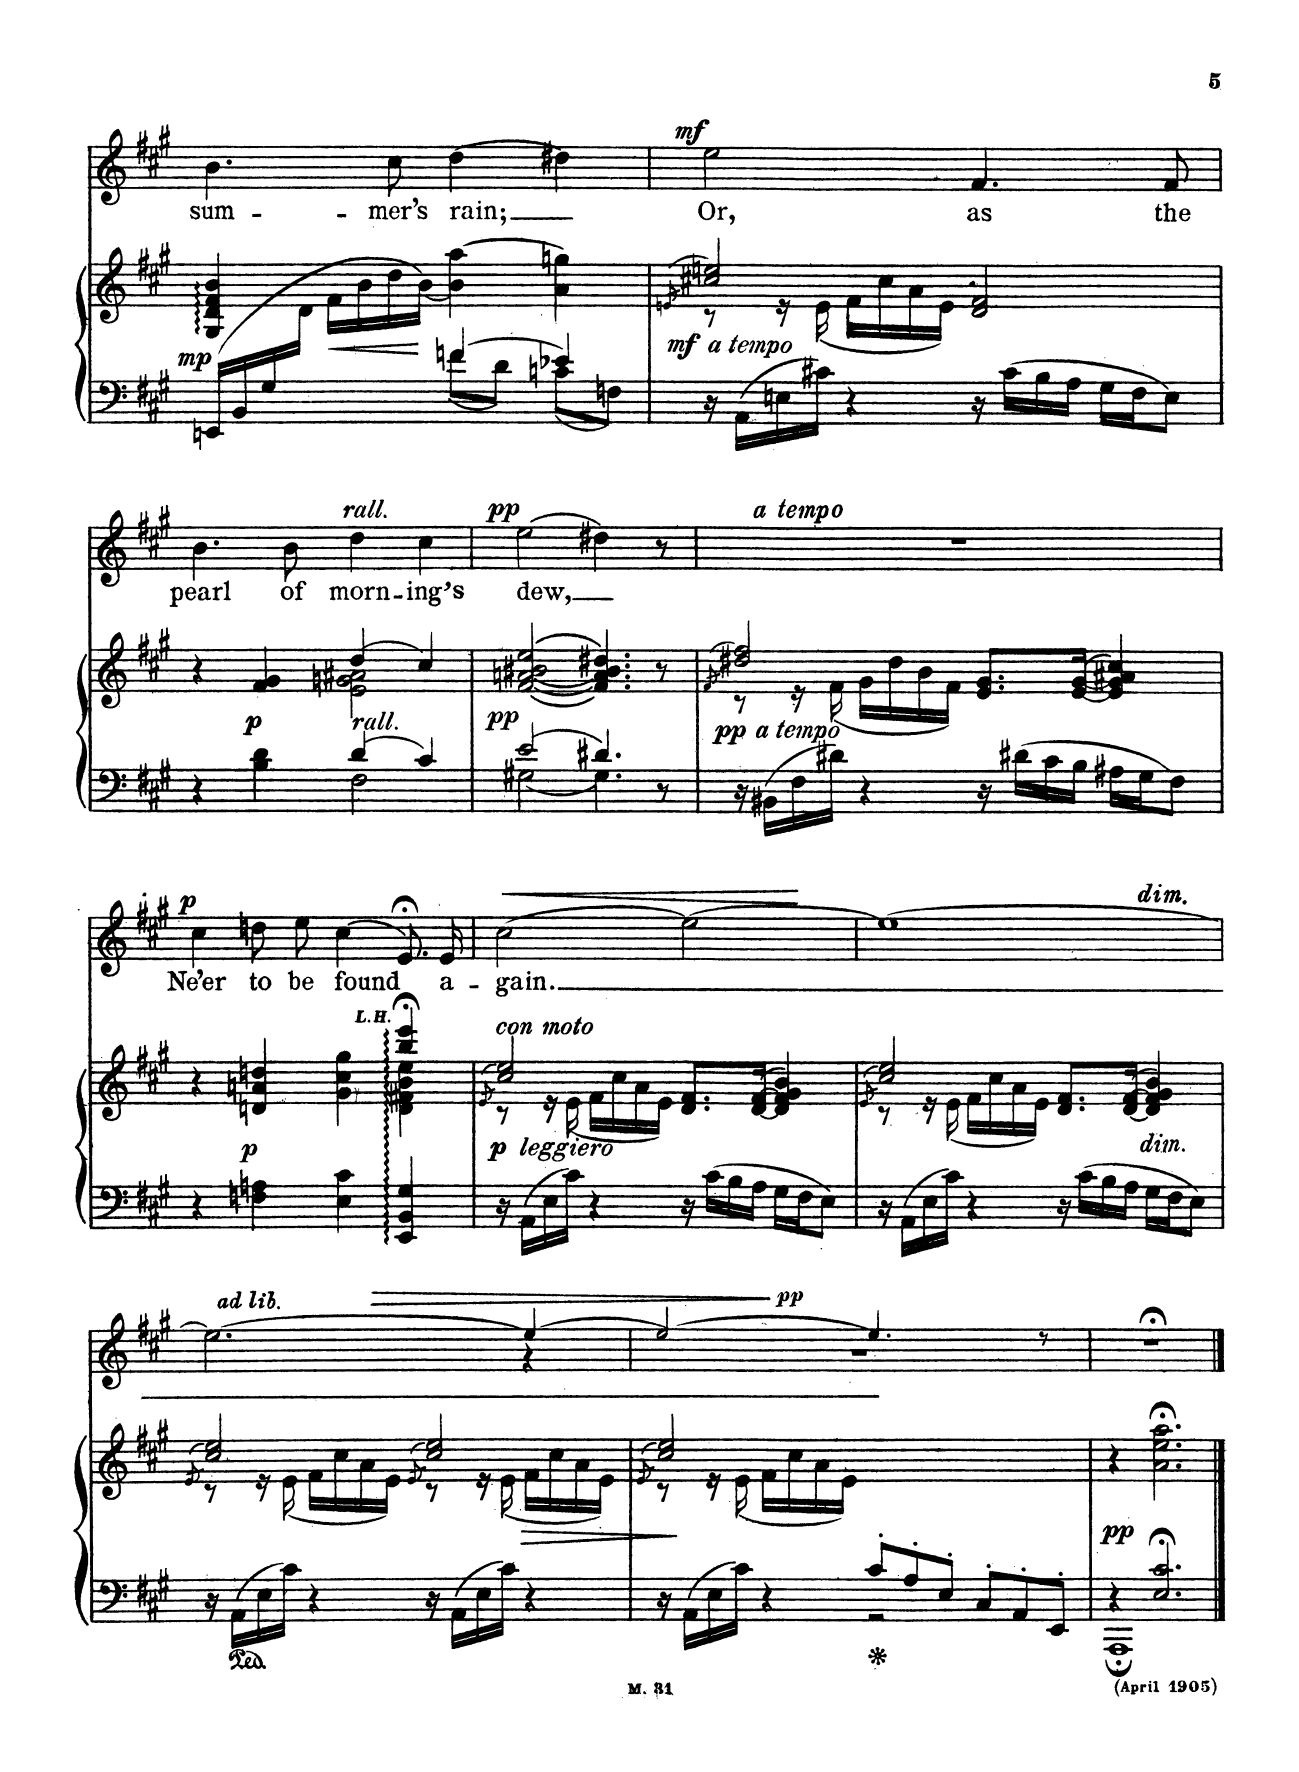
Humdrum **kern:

**kern	**kern	**dynam	**kern	**text	**dynam
*part2	*part2	*part2	*part1	*part1	*part1
*staff3	*staff2	*staff2/3	*staff1	*staff1	*staff1
*I"Piano	*	*	*I"Voice	*	*
*I'Pno	*	*	*	*	*
*clefF4	*clefG2	*	*clefG2	*	*
*k[f#c#g#]	*k[f#c#g#]	*	*k[f#c#g#]	*	*
*M4/4	*M4/4	*	*M4/4	*	*
=33	=33	=33	=33	=33	=33
*^	*^	*	*	*	*
(16EEn/LL	2.ryy	4G#/ 4d/ 4f#/ 4b/	8.ryy	.	4.b\	sum-	.
16BB/	.	.	.	.	.	.	.
16G#/	.	.	.	.	.	.	.
16ryy	.	.	16d\JJ	.	.	.	.
.	.	4ryy	16f#\LL	.	.	.	.
.	.	.	16b\	.	.	.	.
.	.	.	16dd\	.	8cc#\	-mer’s	.
.	.	.	[16b\JJ)	.	.	.	.
8fn\L	.	(4b\] 4aa\	2ryy	.	(4dd\	rain;	.
8d\J	.	.	.	.	.	.	.
8cn\L	4e-X/	4a\ 4ggn\)	.	.	4dd#X\)	.	.
8Fn\J	.	.	.	.	.	.	.
*v	*v	*	*	*	*	*	*
=34	=34	=34	=34	=34	=34	=34
.	(>8qen/	.	.	.	.	.
!	!	!	!LO:DY:b	!	!	!
!	!	!	!LO:DY:n=1:b	!	!	!LO:DY:a
16r	2cc#X/ 2een/)	8r	mf other-dynamics	2ee\	Or,	mf
16AA\LL	.	.	.	.	.	.
16En\	.	16r	.	.	.	.
16c#X\JJ	.	(16e\	.	.	.	.
4r	.	16f#\LL	.	.	.	.
.	.	16cc#\	.	.	.	.
.	.	16a\	.	.	.	.
.	.	16e\JJ)	.	.	.	.
16r	2d/ 2f#/	2ryy	.	4.f#/	as	.
16c#\LL	.	.	.	.	.	.
16B\	.	.	.	.	.	.
16A\JJ	.	.	.	.	.	.
16G#\LL	.	.	.	.	.	.
16F#\J	.	.	.	.	.	.
8E\J	.	.	.	8f#/	the	.
=35	=35	=35	=35	=35	=35	=35
*^	*	*	*	*	*	*
4r	2ryy	4r	2ryy	.	4.b\	pearls	.
!	!	!	!	!LO:DY:b	!	!	!
4B\ 4d\	.	4f#/ 4g#/	.	p	.	.	.
.	.	.	.	.	8b\	of	.
!	!	!	!	!	!LO:TX:i:t=rall.	!	!
!	!	!LO:TX:i:t=rall.	!	!	!	!	!
4d/	2F#\	(4dd/	2e\ 2gn\ 2a#X\	.	4dd\	morn-	.
4c#/	.	4cc#/)	.	.	4cc#\	-ing’s	.
*	*	*v	*v	*	*	*	*
=36	=36	=36	=36	=36	=36	=36
!	!	!	!LO:DY:b	!	!	!LO:DY:a
2e/	[<2G#\	([2f#/ [2an/ [<2b#X/ 2ee/	pp	(2ee\	dew,	pp
4.d#X/	4.G#\]	4.f#/] 4.a/] 4.b#/] 4.dd#X/)	.	4dd#X\)	.	.
.	.	.	.	4r	.	.
8r	8ryy	8r	.	.	.	.
*v	*v	*	*	*	*	*
=37	=37	=37	=37	=37	=37
.	(>8qf#/	.	.	.	.
*	*^	*	*	*	*
!	!	!	!	!LO:TX:i:t=a tempo	!	!
!	!	!	!LO:DY:b	!	!	!
!	!	!	!LO:DY:n=1:b	!	!	!
16r	2dd#X/ 2ff#/)	8r	pp other-dynamics	1r	.	.
16BB#X\LL	.	.	.	.	.	.
16F#\	.	16r	.	.	.	.
16d#X\JJ	.	(16f#\	.	.	.	.
4r	.	16g#\LL	.	.	.	.
.	.	16dd#\	.	.	.	.
.	.	16b\	.	.	.	.
.	.	16f#\JJ)	.	.	.	.
16r	2ryy	8.e/ 8.g#/L	.	.	.	.
16d#X\LL	.	.	.	.	.	.
16c#\	.	.	.	.	.	.
16B\JJ	.	(>[<16e/ [<16g#/Jk	.	.	.	.
16A#X\LL	.	4e/] 4g#/] 4a#X/ 4cc#/)	.	.	.	.
16G#\J	.	.	.	.	.	.
8F#\J	.	.	.	.	.	.
=38	=38	=38	=38	=38	=38	=38
!	!	!	!	!	!	!LO:DY:a
4r	4r	2.ryy	.	4cc#\	Ne’er	p
!	!	!	!LO:DY:b	!	!	!
4Fn\ 4An\	4dn/ 4an/ 4ddn/	.	p	8ddn\L	to	.
.	.	.	.	8ee\J	be	.
4E\ 4c#\	4g#\ 4cc#\ 4gg#\	.	.	(4cc#\	found	.
!	!LO:TX:a:t=L.H.	!	!	!	!	!
4EE/ 4BB/ 4G#/	4bb/;< 4eee/;<	4d\ 4f#X\ 4b\ 4ee\	.	8.e;</L)	.	.
.	.	.	.	16e/Jk	a-	.
=39	=39	=39	=39	=39	=39	=39
.	(>8qe/	.	.	.	.	.
!	!LO:TX:i:t=con moto	!	!	!	!	!
!	!	!	!LO:DY:b	!	!	!LO:HP:b
!	!	!	!LO:DY:n=1:b	!	!	!
16r	2cc#/ 2ee/)	8r	p other-dynamics	(2cc#\	-gain.	<
16AA\LL	.	.	.	.	.	.
16E\	.	16r	.	.	.	.
16c#\JJ	.	(16e\	.	.	.	.
4r	.	16f#\LL	.	.	.	.
.	.	16cc#\	.	.	.	.
.	.	16a\	.	.	.	.
.	.	16e\JJ)	.	.	.	.
16r	2ryy	8.d/ 8.f#/L	.	[2ee\)	.	.
16c#\LL	.	.	.	.	.	.
16B\	.	.	.	.	.	.
16A\JJ	.	(>[<16d/ [<16f#/Jk	.	.	.	.
16G#\LL	.	4d/] 4f#/] 4g#/ 4b/)	.	.	.	.
16F#\J	.	.	.	.	.	.
8E\J	.	.	.	.	.	.
*	*v	*v	*	*	*	*
.	.	.	.	.	[
=40	=40	=40	=40	=40	=40
.	(>8qe/	.	.	.	.
*	*^	*	*^	*	*
16r	2cc#/ 2ee/)	8r	.	1ee_	2.ryy	.	.
16AA\LL	.	.	.	.	.	.	.
16E\	.	16r	.	.	.	.	.
16c#\JJ	.	(16e\	.	.	.	.	.
4r	.	16f#\LL	.	.	.	.	.
.	.	16cc#\	.	.	.	.	.
.	.	16a\	.	.	.	.	.
.	.	16e\JJ)	.	.	.	.	.
16r	2ryy	8.d/ 8.f#/L	.	.	.	.	.
16c#\LL	.	.	.	.	.	.	.
16B\	.	.	.	.	.	.	.
16A\JJ	.	(>[<16d/ [<16f#/Jk	.	.	.	.	.
!	!	!	!	!	!LO:TX:a:i:t=dim.	!	!
!	!	!LO:TX:i:t=dim.	!	!	!	!	!
16G#\LL	.	4d/] 4f#/] 4g#/ 4b/)	.	.	4ryy	.	.
16F#\J	.	.	.	.	.	.	.
8E\J	.	.	.	.	.	.	.
=41	=41	=41	=41	=41	=41	=41	=41
.	(>8qe/	.	.	.	.	.	.
!	!	!	!	!LO:TX:i:t=ad lib	!	!	!
16r	2cc#/ 2ee/)	8r	.	2.ee\_	4.ryy	.	.
16AA\LL	.	.	.	.	.	.	.
16E\	.	16r	.	.	.	.	.
16c#\JJ	.	(16e\	.	.	.	.	.
4r	.	16f#\LL	.	.	.	.	.
.	.	16cc#\	.	.	.	.	.
.	.	16a\	.	.	8ryy	.	.
.	.	16e\JJ)	.	.	.	.	.
.	(>8qe/	.	.	.	.	.	.
16r	2cc#/ 2ee/)	8r	.	.	4ryy	.	.
16AA\LL	.	.	.	.	.	.	.
16E\	.	16r	.	.	.	.	.
16c#\JJ	.	(16e\	.	.	.	.	.
4r	.	16f#\LL	.	4ee!/_	4r	.	.
.	.	16cc#\	.	.	.	.	.
.	.	16a\	.	.	.	.	.
.	.	16e\JJ)	.	.	.	.	.
*	*	*	*	*v	*v	*	*
=42	=42	=42	=42	=42	=42	=42
.	(>8qe/	.	.	.	.	.
*^	*	*	*	*^	*	*
*	*	*	*	*	*	*^	*	*
2ryy	16r	2cc#/ 2ee/)	8r	.	2ee!/_	1r	4ryy	.	.
.	16AA\LL	.	.	.	.	.	.	.	.
.	16E\	.	16r	.	.	.	.	.	.
.	16c#\JJ	.	(16e\	.	.	.	.	.	.
.	4r	.	16f#\LL	.	.	.	4ryy	.	.
.	.	.	16cc#\	.	.	.	.	.	.
.	.	.	16a\	.	.	.	.	.	.
.	.	.	16e\JJ)	.	.	.	.	.	.
*Xbrackettup	*	*	*	*	*	*	*	*	*
12c#'/L	2r	2ryy	2ryy	.	4.ee!/]	.	2ryy	.	.
12A'/	.	.	.	.	.	.	.	.	.
12E'/J	.	.	.	.	.	.	.	.	.
12C#'/L	.	.	.	.	.	.	.	.	.
12AA'/	.	.	.	.	.	.	.	.	.
.	.	.	.	.	8r	.	.	.	.
12EE'/J	.	.	.	.	.	.	.	.	.
*	*	*v	*v	*	*	*	*	*	*
*	*	*	*	*v	*v	*v	*	*
=43	=43	=43	=43	=43	=43	=43
!	!	!	!LO:DY:b	!	!	!
4r	1AAA;	4r	pp	1r;<	.	.
2.E/;< 2.c#/;<	.	2.a\;< 2.ee\;< 2.aa\;<	.	.	.	.
*v	*v	*	*	*	*	*
==	==	==	==	==	==
*-	*-	*-	*-	*-	*-
